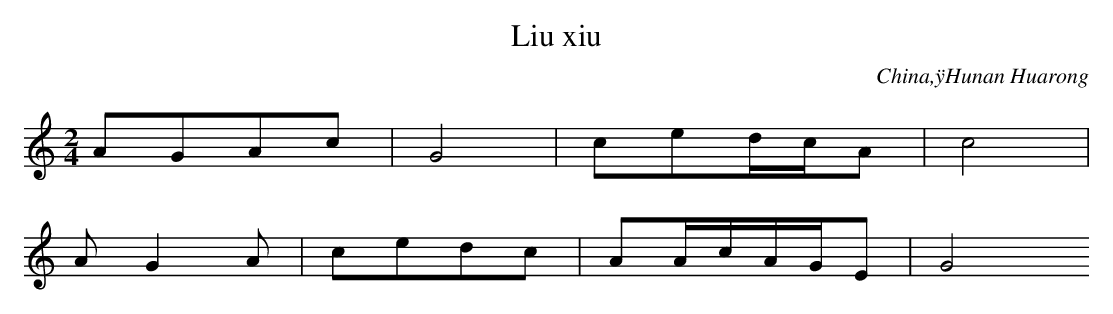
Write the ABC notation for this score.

X:1
T: Liu xiu
O: China,ÿHunan Huarong
M: 2/4
L: 1/16
K: C
A2G2A2c2 | G8 | c2e2dcA2 | c8 |
A2G4A2 | c2e2d2c2 | A2AcAGE2 | G8
